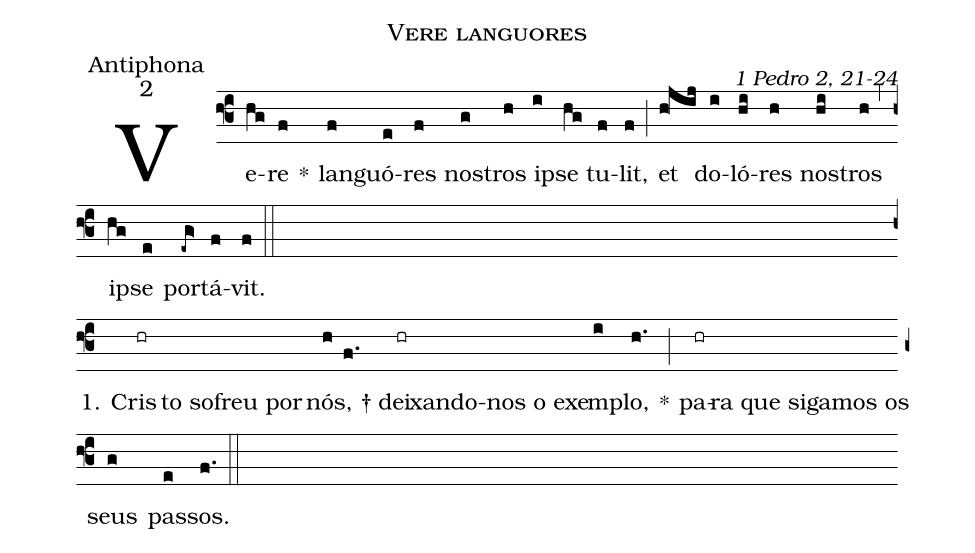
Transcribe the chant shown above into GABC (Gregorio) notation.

name:Vere languores ;
office-part:Antiphona;
mode:2;
commentary:1 Pedro 2, 21-24;
%%
(f3) Ve(hg)re(f) *() lan(f)guó(e)res(f) nos(g)tros(h) ip(i)se(hg) tu(f)lit,(f) (;) et(h!jij) do(i)ló(hi)res(h) nos(hi)tros(h) (,) ip(hg)se(e) por(-eg>)tá(f)vit.(f) (::Z)
1. Cris(hr)to sofreu por() nós, †(h f.) dei(hr)xando-nos o exe()m(i)plo,(h.) *(;) pa(hr)ra que sigamos os() seus(g) pas(e)sos.(f.) (::)
